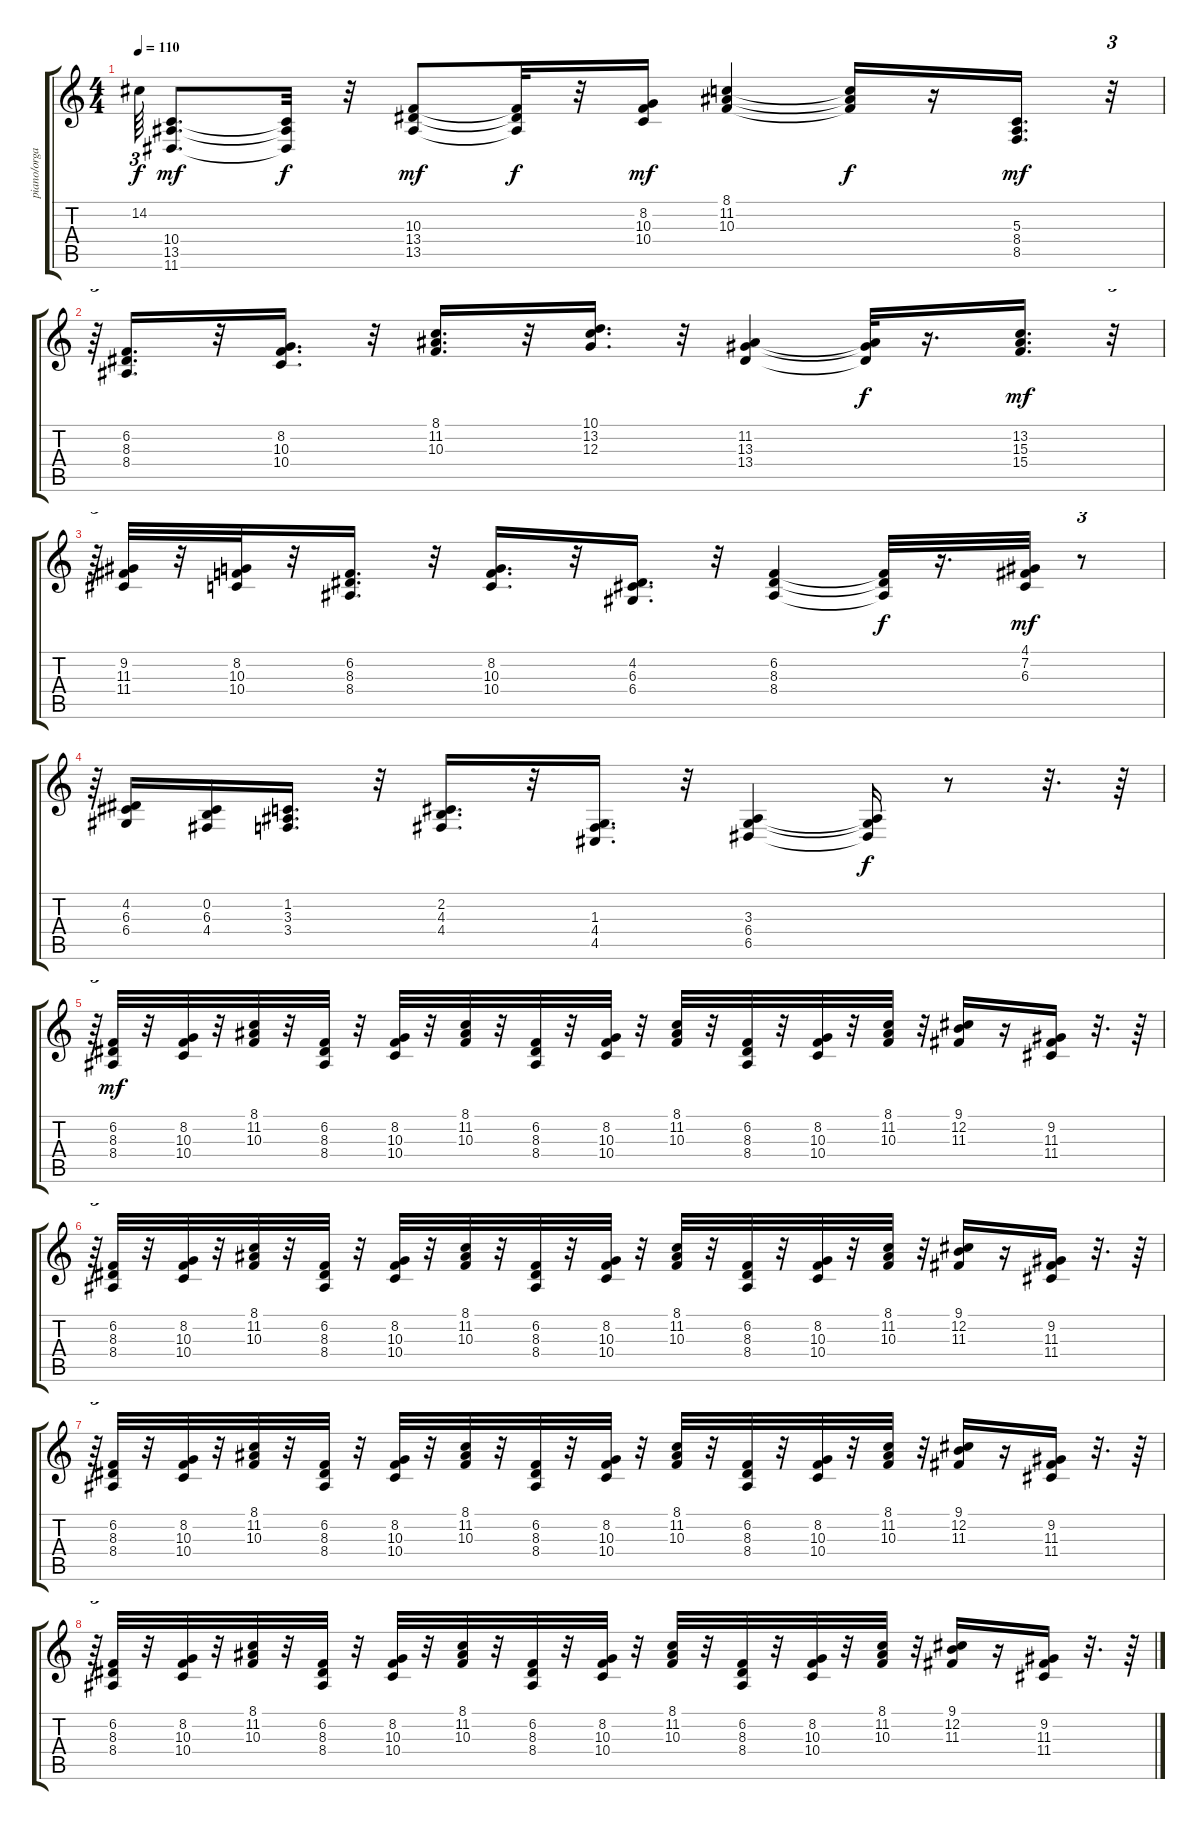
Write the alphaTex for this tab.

\track ("piano/organ/synths  " "piano/orga") {instrument brightacousticpiano}
\staff {score tabs}
\tuning (E4 B3 G3 D3 A2 E2) {hide}
\ts (4 4)
\tempo 110
\clef g2
\ks c
14.2{t}.64{tu (3 2) dy f} (10.4 13.5 11.6).8{d dy mf instrument clavinet} (10.4{t} 13.5{t} 11.6{t}).32{dy f} r.32 (10.3 13.4 13.5).8{dy mf} (10.3{t} 13.4{t} 13.5{t}).32{dy f} r.32 (8.2 10.3 10.4).16{dy mf} (8.1 11.2 10.3).4 (8.1{t} 11.2{t} 10.3{t}).16{dy f} r.16 (5.3 8.4 8.5).16{d dy mf} r.32{tu (3 2)} |
r.64{tu (3 2)} (6.2 8.3 8.4).16{d} r.32 (8.2 10.3 10.4).16{d} r.32 (8.1 11.2 10.3).16{d} r.32 (10.1 13.2 12.3).16{d} r.32 (11.2 13.3 13.4).4 (11.2{t} 13.3{t} 13.4{t}).32{dy f} r.16{d} (13.2 15.3 15.4).16{d dy mf} r.32{tu (3 2)} |
r.64{tu (3 2)} (9.2 11.3 11.4).32 r.32 (8.2 10.3 10.4).32 r.32 (6.2 8.3 8.4).16{d} r.32 (8.2 10.3 10.4).16{d} r.32 (4.2 6.3 6.4).16{d} r.32 (6.2 8.3 8.4).4 (6.2{t} 8.3{t} 8.4{t}).32{dy f} r.16{d} (4.1 7.2 6.3).32{dy mf} r.8{tu (3 2)} |
r.64{tu (3 2)} (4.2 6.3 6.4).16 (0.2 6.3 4.4).16 (1.2 3.3 3.4).16{d} r.32 (2.2 4.3 4.4).16{d} r.32 (1.3 4.4 4.5).16{d} r.32 (3.3 6.4 6.5).4 (3.3{t} 6.4{t} 6.5{t}).16{dy f} r.8 r.32{d} r.64 |
r.64{tu (3 2)} (6.2 8.3 8.4).32{dy mf} r.32 (8.2 10.3 10.4).32 r.32 (8.1 11.2 10.3).32 r.32 (6.2 8.3 8.4).32 r.32 (8.2 10.3 10.4).32 r.32 (8.1 11.2 10.3).32 r.32 (6.2 8.3 8.4).32 r.32 (8.2 10.3 10.4).32 r.32 (8.1 11.2 10.3).32 r.32 (6.2 8.3 8.4).32 r.32 (8.2 10.3 10.4).32 r.32 (8.1 11.2 10.3).32 r.32 (9.1 12.2 11.3).16 r.16 (9.2 11.3 11.4).16 r.32{d} r.64 |
r.64{tu (3 2)} (6.2 8.3 8.4).32 r.32 (8.2 10.3 10.4).32 r.32 (8.1 11.2 10.3).32 r.32 (6.2 8.3 8.4).32 r.32 (8.2 10.3 10.4).32 r.32 (8.1 11.2 10.3).32 r.32 (6.2 8.3 8.4).32 r.32 (8.2 10.3 10.4).32 r.32 (8.1 11.2 10.3).32 r.32 (6.2 8.3 8.4).32 r.32 (8.2 10.3 10.4).32 r.32 (8.1 11.2 10.3).32 r.32 (9.1 12.2 11.3).16 r.16 (9.2 11.3 11.4).16 r.32{d} r.64 |
r.64{tu (3 2)} (6.2 8.3 8.4).32 r.32 (8.2 10.3 10.4).32 r.32 (8.1 11.2 10.3).32 r.32 (6.2 8.3 8.4).32 r.32 (8.2 10.3 10.4).32 r.32 (8.1 11.2 10.3).32 r.32 (6.2 8.3 8.4).32 r.32 (8.2 10.3 10.4).32 r.32 (8.1 11.2 10.3).32 r.32 (6.2 8.3 8.4).32 r.32 (8.2 10.3 10.4).32 r.32 (8.1 11.2 10.3).32 r.32 (9.1 12.2 11.3).16 r.16 (9.2 11.3 11.4).16 r.32{d} r.64 |
r.64{tu (3 2)} (6.2 8.3 8.4).32 r.32 (8.2 10.3 10.4).32 r.32 (8.1 11.2 10.3).32 r.32 (6.2 8.3 8.4).32 r.32 (8.2 10.3 10.4).32 r.32 (8.1 11.2 10.3).32 r.32 (6.2 8.3 8.4).32 r.32 (8.2 10.3 10.4).32 r.32 (8.1 11.2 10.3).32 r.32 (6.2 8.3 8.4).32 r.32 (8.2 10.3 10.4).32 r.32 (8.1 11.2 10.3).32 r.32 (9.1 12.2 11.3).16 r.16 (9.2 11.3 11.4).16 r.32{d} r.64
